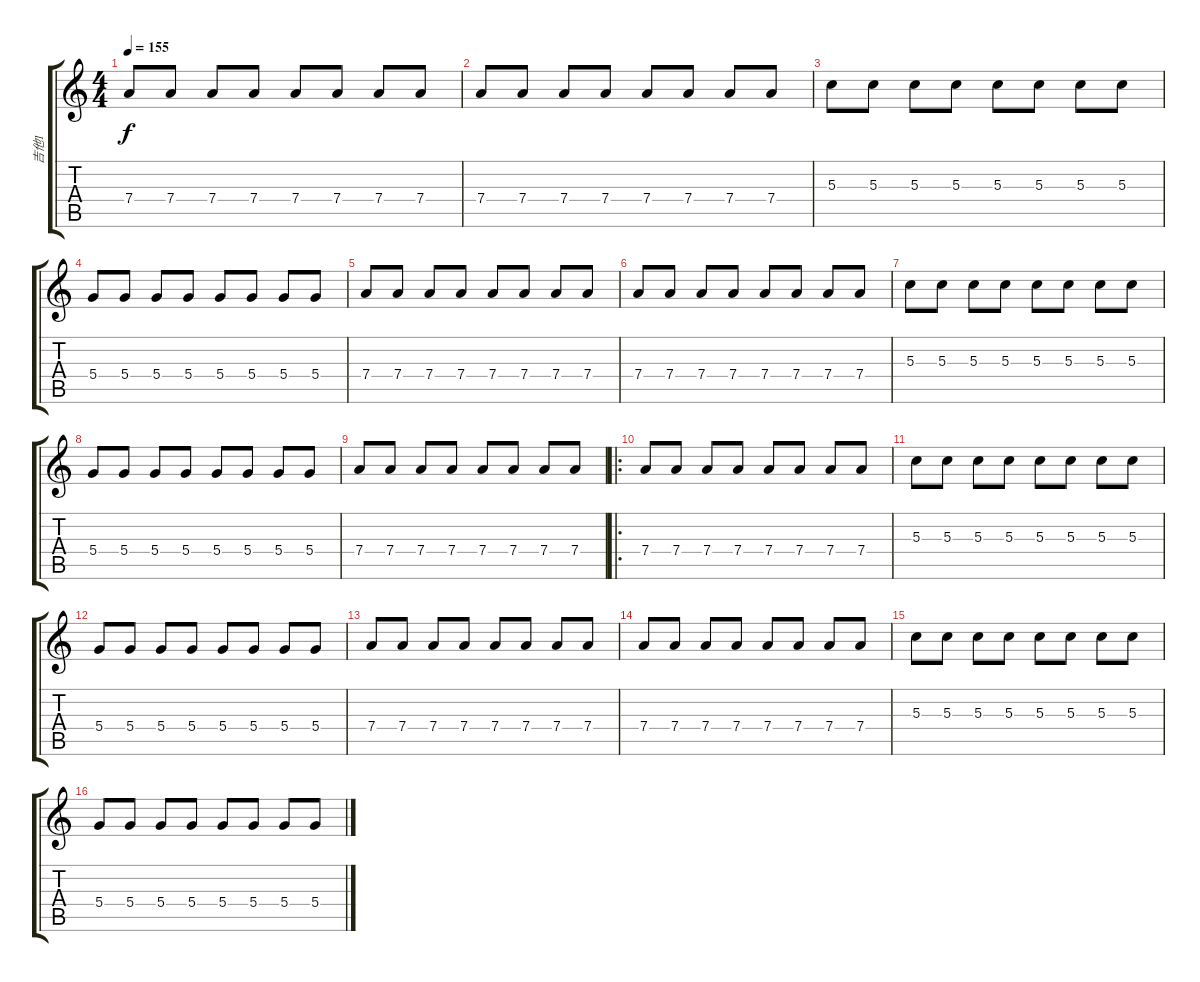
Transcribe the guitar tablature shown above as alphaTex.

\track ("吉他1" "吉他1") {instrument electricguitarjazz}
\staff {score tabs}
\tuning (E4 B3 G3 D3 A2 E2) {hide}
\ts (4 4)
\tempo 155
\clef g2
\ks c
7.4.8{dy f} 7.4.8 7.4.8 7.4.8 7.4.8 7.4.8 7.4.8 7.4.8 |
7.4.8 7.4.8 7.4.8 7.4.8 7.4.8 7.4.8 7.4.8 7.4.8 |
5.3.8 5.3.8 5.3.8 5.3.8 5.3.8 5.3.8 5.3.8 5.3.8 |
5.4.8 5.4.8 5.4.8 5.4.8 5.4.8 5.4.8 5.4.8 5.4.8 |
7.4.8 7.4.8 7.4.8 7.4.8 7.4.8 7.4.8 7.4.8 7.4.8 |
7.4.8 7.4.8 7.4.8 7.4.8 7.4.8 7.4.8 7.4.8 7.4.8 |
5.3.8 5.3.8 5.3.8 5.3.8 5.3.8 5.3.8 5.3.8 5.3.8 |
5.4.8 5.4.8 5.4.8 5.4.8 5.4.8 5.4.8 5.4.8 5.4.8 |
7.4.8 7.4.8 7.4.8 7.4.8 7.4.8 7.4.8 7.4.8 7.4.8 |
\ro
7.4.8 7.4.8 7.4.8 7.4.8 7.4.8 7.4.8 7.4.8 7.4.8 |
5.3.8 5.3.8 5.3.8 5.3.8 5.3.8 5.3.8 5.3.8 5.3.8 |
5.4.8 5.4.8 5.4.8 5.4.8 5.4.8 5.4.8 5.4.8 5.4.8 |
7.4.8 7.4.8 7.4.8 7.4.8 7.4.8 7.4.8 7.4.8 7.4.8 |
7.4.8 7.4.8 7.4.8 7.4.8 7.4.8 7.4.8 7.4.8 7.4.8 |
5.3.8 5.3.8 5.3.8 5.3.8 5.3.8 5.3.8 5.3.8 5.3.8 |
5.4.8 5.4.8 5.4.8 5.4.8 5.4.8 5.4.8 5.4.8 5.4.8
